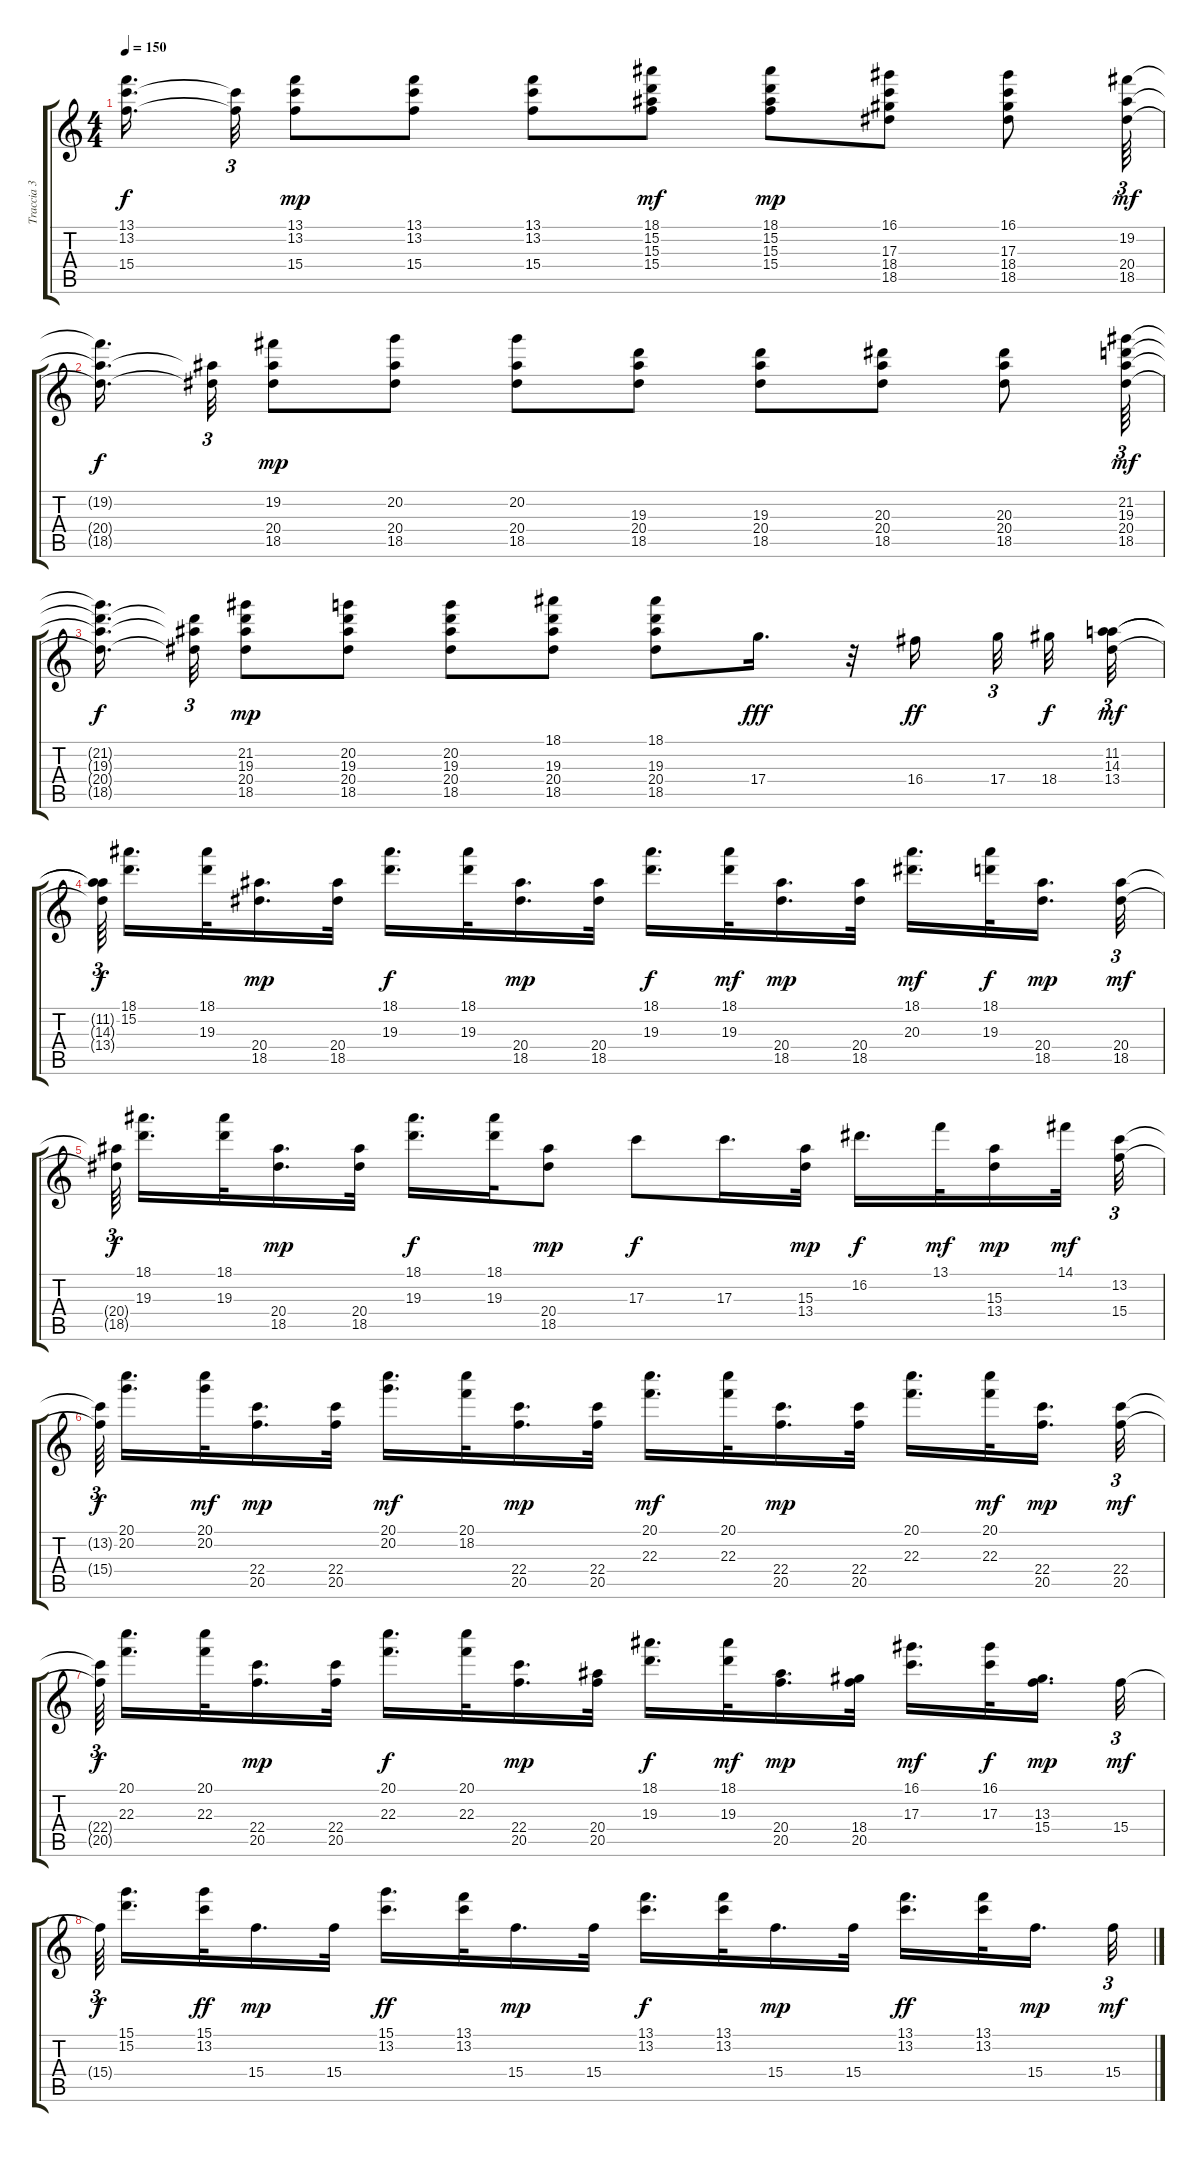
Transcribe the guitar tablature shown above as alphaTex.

\track ("Traccia 3" "Traccia 3") {instrument overdrivenguitar}
\staff {score tabs}
\tuning (E4 B3 G3 D3 A2 E2) {hide}
\ts (4 4)
\tempo 150
\clef g2
\ks c
(13.1{t} 13.2{t} 15.4{t}).16{d dy f} (13.2{t} 15.4{t}).32{tu (3 2)} (13.1 13.2 15.4).8{dy mp} (13.1 13.2 15.4).8 (13.1 13.2 15.4).8 (18.1 15.2 15.3 15.4).8{dy mf} (18.1 15.2 15.3 15.4).8{dy mp} (16.1 17.3 18.4 18.5).8 (16.1 17.3 18.4 18.5).8 (19.2 20.4 18.5).64{tu (3 2) dy mf} |
(19.2{t} 20.4{t} 18.5{t}).16{d dy f} (20.4{t} 18.5{t}).32{tu (3 2)} (19.2 20.4 18.5).8{dy mp} (20.2 20.4 18.5).8 (20.2 20.4 18.5).8 (19.3 20.4 18.5).8 (19.3 20.4 18.5).8 (20.3 20.4 18.5).8 (20.3 20.4 18.5).8 (21.2 19.3 20.4 18.5).64{tu (3 2) dy mf} |
(21.2{t} 19.3{t} 20.4{t} 18.5{t}).16{d dy f} (19.3{t} 20.4{t} 18.5{t}).32{tu (3 2)} (21.2 19.3 20.4 18.5).8{dy mp} (20.2 19.3 20.4 18.5).8 (20.2 19.3 20.4 18.5).8 (18.1 19.3 20.4 18.5).8 (18.1 19.3 20.4 18.5).8 17.4.16{d dy fff} r.32 16.4.16{dy ff} 17.4.32{tu (3 2)} 18.4.32{dy f} (11.2 14.3 13.4).32{tu (3 2) dy mf} |
(11.2{t} 14.3{t} 13.4{t}).64{tu (3 2) dy f} (18.1 15.2).16{d} (18.1 19.3).32 (20.4 18.5).16{d dy mp} (20.4 18.5).32 (18.1 19.3).16{d dy f} (18.1 19.3).32 (20.4 18.5).16{d dy mp} (20.4 18.5).32 (18.1 19.3).16{d dy f} (18.1 19.3).32{dy mf} (20.4 18.5).16{d dy mp} (20.4 18.5).32 (18.1 20.3).16{d dy mf} (18.1 19.3).32{dy f} (20.4 18.5).16{d dy mp} (20.4 18.5).32{tu (3 2) dy mf} |
(20.4{t} 18.5{t}).64{tu (3 2) dy f} (18.1 19.3).16{d} (18.1 19.3).32 (20.4 18.5).16{d dy mp} (20.4 18.5).32 (18.1 19.3).16{d dy f} (18.1 19.3).32 (20.4 18.5).8{dy mp} 17.3.8{dy f} 17.3.16{d} (15.3 13.4).32{dy mp} 16.2.16{d dy f} 13.1.32{dy mf} (15.3 13.4).16{dy mp} 14.1.32{dy mf} (13.2 15.4).32{tu (3 2)} |
(13.2{t} 15.4{t}).64{tu (3 2) dy f} (20.1 20.2).16{d} (20.1 20.2).32{dy mf} (22.4 20.5).16{d dy mp} (22.4 20.5).32 (20.1 20.2).16{d dy mf} (20.1 18.2).32 (22.4 20.5).16{d dy mp} (22.4 20.5).32 (20.1 22.3).16{d dy mf} (20.1 22.3).32 (22.4 20.5).16{d dy mp} (22.4 20.5).32 (20.1 22.3).16{d} (20.1 22.3).32{dy mf} (22.4 20.5).16{d dy mp} (22.4 20.5).32{tu (3 2) dy mf} |
(22.4{t} 20.5{t}).64{tu (3 2) dy f} (20.1 22.3).16{d} (20.1 22.3).32 (22.4 20.5).16{d dy mp} (22.4 20.5).32 (20.1 22.3).16{d dy f} (20.1 22.3).32 (22.4 20.5).16{d dy mp} (20.4 20.5).32 (18.1 19.3).16{d dy f} (18.1 19.3).32{dy mf} (20.4 20.5).16{d dy mp} (18.4 20.5).32 (16.1 17.3).16{d dy mf} (16.1 17.3).32{dy f} (13.3 15.4).16{d dy mp} 15.4.32{tu (3 2) dy mf} |
15.4{t}.64{tu (3 2) dy f} (15.1 15.2).16{d} (15.1 13.2).32{dy ff} 15.4.16{d dy mp} 15.4.32 (15.1 13.2).16{d dy ff} (13.1 13.2).32 15.4.16{d dy mp} 15.4.32 (13.1 13.2).16{d dy f} (13.1 13.2).32 15.4.16{d dy mp} 15.4.32 (13.1 13.2).16{d dy ff} (13.1 13.2).32 15.4.16{d dy mp} 15.4.32{tu (3 2) dy mf}
